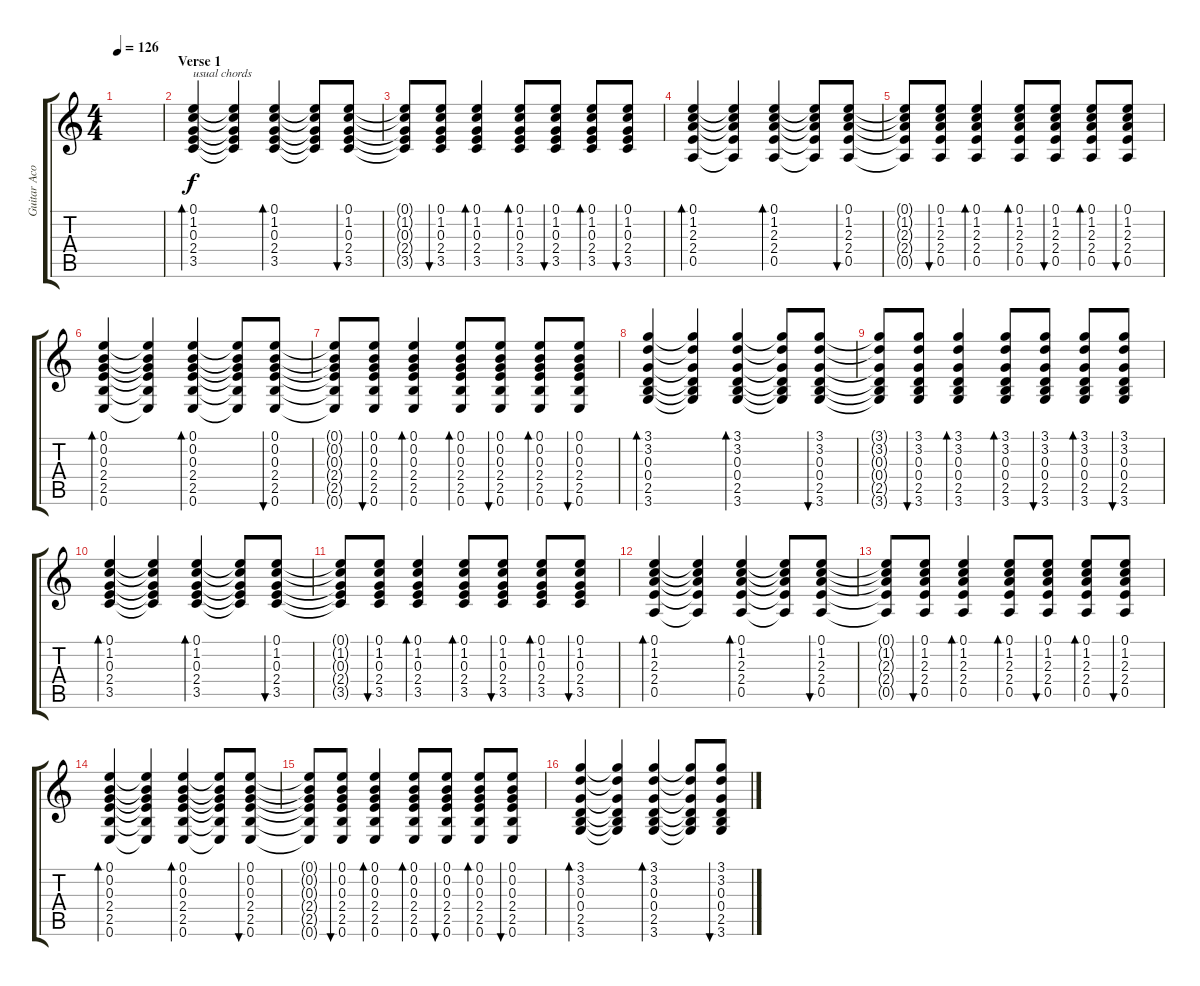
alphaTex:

\track ("Guitar Acoustic" "Guitar Aco") {instrument acousticguitarsteel}
\staff {score tabs}
\tuning (E4 B3 G3 D3 A2 E2) {hide}
\ts (4 4)
\tempo 126
\clef g2
\ks c
|
\section ("" "Verse 1")
(0.1 1.2 0.3 2.4 3.5).4{bd 60 txt "usual chords"} (0.1{t} 1.2{t} 0.3{t} 2.4{t} 3.5{t}).4 (0.1 1.2 0.3 2.4 3.5).4{bd 60} (0.1{t} 1.2{t} 0.3{t} 2.4{t} 3.5{t}).8 (0.1 1.2 0.3 2.4 3.5).8{bu 60} |
(0.1{t} 1.2{t} 0.3{t} 2.4{t} 3.5{t}).8 (0.1 1.2 0.3 2.4 3.5).8{bu 60} (0.1 1.2 0.3 2.4 3.5).4{bd 60} (0.1 1.2 0.3 2.4 3.5).8{bd 60} (0.1 1.2 0.3 2.4 3.5).8{bu 60} (0.1 1.2 0.3 2.4 3.5).8{bd 60} (0.1 1.2 0.3 2.4 3.5).8{bu 60} |
(0.1 1.2 2.3 2.4 0.5).4{bd 60} (0.1{t} 1.2{t} 2.3{t} 2.4{t} 0.5{t}).4 (0.1 1.2 2.3 2.4 0.5).4{bd 60} (0.1{t} 1.2{t} 2.3{t} 2.4{t} 0.5{t}).8 (0.1 1.2 2.3 2.4 0.5).8{bu 60} |
(0.1{t} 1.2{t} 2.3{t} 2.4{t} 0.5{t}).8 (0.1 1.2 2.3 2.4 0.5).8{bu 60} (0.1 1.2 2.3 2.4 0.5).4{bd 60} (0.1 1.2 2.3 2.4 0.5).8{bd 60} (0.1 1.2 2.3 2.4 0.5).8{bu 60} (0.1 1.2 2.3 2.4 0.5).8{bd 60} (0.1 1.2 2.3 2.4 0.5).8{bu 60} |
(0.1 0.2 0.3 2.4 2.5 0.6).4{bd 60} (0.1{t} 0.2{t} 0.3{t} 2.4{t} 2.5{t} 0.6{t}).4 (0.1 0.2 0.3 2.4 2.5 0.6).4{bd 60} (0.1{t} 0.2{t} 0.3{t} 2.4{t} 2.5{t} 0.6{t}).8 (0.1 0.2 0.3 2.4 2.5 0.6).8{bu 60} |
(0.1{t} 0.2{t} 0.3{t} 2.4{t} 2.5{t} 0.6{t}).8 (0.1 0.2 0.3 2.4 2.5 0.6).8{bu 60} (0.1 0.2 0.3 2.4 2.5 0.6).4{bd 60} (0.1 0.2 0.3 2.4 2.5 0.6).8{bd 60} (0.1 0.2 0.3 2.4 2.5 0.6).8{bu 60} (0.1 0.2 0.3 2.4 2.5 0.6).8{bd 60} (0.1 0.2 0.3 2.4 2.5 0.6).8{bu 60} |
(3.1 3.2 0.3 0.4 2.5 3.6).4{bd 60} (3.1{t} 3.2{t} 0.3{t} 0.4{t} 2.5{t} 3.6{t}).4 (3.1 3.2 0.3 0.4 2.5 3.6).4{bd 60} (3.1{t} 3.2{t} 0.3{t} 0.4{t} 2.5{t} 3.6{t}).8 (3.1 3.2 0.3 0.4 2.5 3.6).8{bu 60} |
(3.1{t} 3.2{t} 0.3{t} 0.4{t} 2.5{t} 3.6{t}).8 (3.1 3.2 0.3 0.4 2.5 3.6).8{bu 60} (3.1 3.2 0.3 0.4 2.5 3.6).4{bd 60} (3.1 3.2 0.3 0.4 2.5 3.6).8{bd 60} (3.1 3.2 0.3 0.4 2.5 3.6).8{bu 60} (3.1 3.2 0.3 0.4 2.5 3.6).8{bd 60} (3.1 3.2 0.3 0.4 2.5 3.6).8{bu 60} |
(0.1 1.2 0.3 2.4 3.5).4{bd 60} (0.1{t} 1.2{t} 0.3{t} 2.4{t} 3.5{t}).4 (0.1 1.2 0.3 2.4 3.5).4{bd 60} (0.1{t} 1.2{t} 0.3{t} 2.4{t} 3.5{t}).8 (0.1 1.2 0.3 2.4 3.5).8{bu 60} |
(0.1{t} 1.2{t} 0.3{t} 2.4{t} 3.5{t}).8 (0.1 1.2 0.3 2.4 3.5).8{bu 60} (0.1 1.2 0.3 2.4 3.5).4{bd 60} (0.1 1.2 0.3 2.4 3.5).8{bd 60} (0.1 1.2 0.3 2.4 3.5).8{bu 60} (0.1 1.2 0.3 2.4 3.5).8{bd 60} (0.1 1.2 0.3 2.4 3.5).8{bu 60} |
(0.1 1.2 2.3 2.4 0.5).4{bd 60} (0.1{t} 1.2{t} 2.3{t} 2.4{t} 0.5{t}).4 (0.1 1.2 2.3 2.4 0.5).4{bd 60} (0.1{t} 1.2{t} 2.3{t} 2.4{t} 0.5{t}).8 (0.1 1.2 2.3 2.4 0.5).8{bu 60} |
(0.1{t} 1.2{t} 2.3{t} 2.4{t} 0.5{t}).8 (0.1 1.2 2.3 2.4 0.5).8{bu 60} (0.1 1.2 2.3 2.4 0.5).4{bd 60} (0.1 1.2 2.3 2.4 0.5).8{bd 60} (0.1 1.2 2.3 2.4 0.5).8{bu 60} (0.1 1.2 2.3 2.4 0.5).8{bd 60} (0.1 1.2 2.3 2.4 0.5).8{bu 60} |
(0.1 0.2 0.3 2.4 2.5 0.6).4{bd 60} (0.1{t} 0.2{t} 0.3{t} 2.4{t} 2.5{t} 0.6{t}).4 (0.1 0.2 0.3 2.4 2.5 0.6).4{bd 60} (0.1{t} 0.2{t} 0.3{t} 2.4{t} 2.5{t} 0.6{t}).8 (0.1 0.2 0.3 2.4 2.5 0.6).8{bu 60} |
(0.1{t} 0.2{t} 0.3{t} 2.4{t} 2.5{t} 0.6{t}).8 (0.1 0.2 0.3 2.4 2.5 0.6).8{bu 60} (0.1 0.2 0.3 2.4 2.5 0.6).4{bd 60} (0.1 0.2 0.3 2.4 2.5 0.6).8{bd 60} (0.1 0.2 0.3 2.4 2.5 0.6).8{bu 60} (0.1 0.2 0.3 2.4 2.5 0.6).8{bd 60} (0.1 0.2 0.3 2.4 2.5 0.6).8{bu 60} |
(3.1 3.2 0.3 0.4 2.5 3.6).4{bd 60} (3.1{t} 3.2{t} 0.3{t} 0.4{t} 2.5{t} 3.6{t}).4 (3.1 3.2 0.3 0.4 2.5 3.6).4{bd 60} (3.1{t} 3.2{t} 0.3{t} 0.4{t} 2.5{t} 3.6{t}).8 (3.1 3.2 0.3 0.4 2.5 3.6).8{bu 60}
